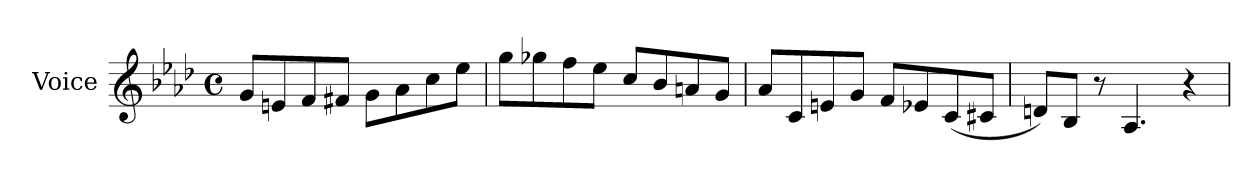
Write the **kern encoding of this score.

**kern
*part1
*staff1
*I"Voice
*I'Voice
*clefG2
*k[b-e-a-d-]
*M4/4
*met(c)
=1
8g/L
8en/
8f/
8f#X/J
8g\L
8a-\
8cc\
8ee-\J
=2
8gg\L
8gg-X\
8ff\
8ee-\J
8cc/L
8b-/
8an/
8g/J
=3
8a-/L
8c/
8en/
8g/J
8f/L
8e-X/
(>8c/
8c#X/J
=4
8dn/L)
8B-/J
8r
4.A-/
4r
=
*-
